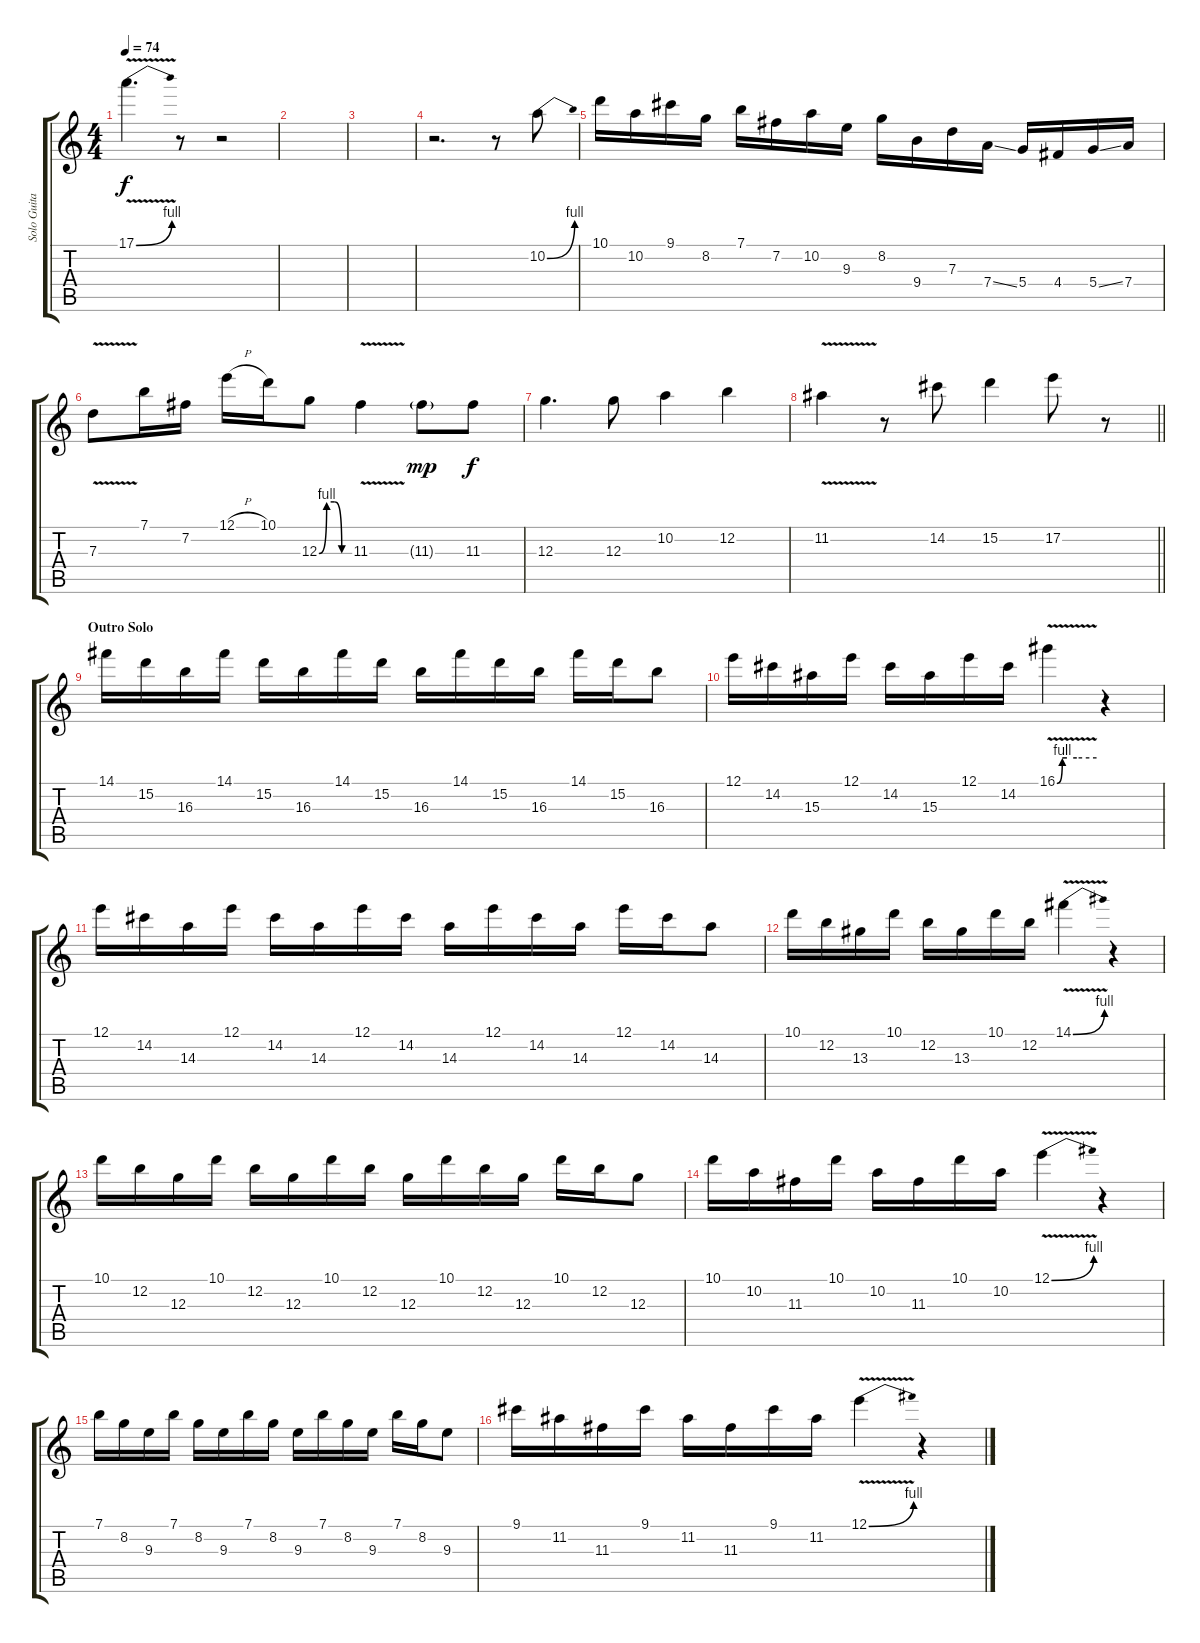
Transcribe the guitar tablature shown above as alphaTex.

\track ("Solo Guitar #1" "Solo Guita") {instrument distortionguitar}
\staff {score tabs}
\tuning (E4 B3 G3 D3 A2 E2) {hide}
\ts (4 4)
\tempo 74
\clef g2
\ks c
17.1{be (bend 0 0 60 4) v}.4{d dy f} r.8 r.2 |
|
|
r.2{d} r.8 10.2{be (bend 0 0 60 4)}.8 |
10.1.16 10.2.16 9.1.16 8.2.16 7.1.16 7.2.16 10.2.16 9.3.16 8.2.16 9.4.16 7.3.16 7.4{ss}.16 5.4.16 4.4.16 5.4{ss}.16 7.4.16 |
7.3{v}.8 7.1.16 7.2.16 12.1{h}.16 10.1.16 12.3{be (custom 0 0 15 4 30 4 45 0 60 0)}.8 11.3{v}.4 11.3{g}.8{dy mp} 11.3.8{dy f} |
12.3.4{d} 12.3.8 10.2.4 12.2.4 |
\barLineRight lightlight
11.2{v}.4 r.8 14.2.8 15.2.4 17.2.8 r.8 |
\section ("" "Outro Solo")
14.1.16 15.2.16 16.3.16 14.1.16 15.2.16 16.3.16 14.1.16 15.2.16 16.3.16 14.1.16 15.2.16 16.3.16 14.1.16 15.2.16 16.3.8 |
12.1.16 14.2.16 15.3.16 12.1.16 14.2.16 15.3.16 12.1.16 14.2.16 16.1{be (custom 0 0 8 4 15 4 30 4 60 4) v}.4 r.4 |
12.1.16 14.2.16 14.3.16 12.1.16 14.2.16 14.3.16 12.1.16 14.2.16 14.3.16 12.1.16 14.2.16 14.3.16 12.1.16 14.2.16 14.3.8 |
10.1.16 12.2.16 13.3.16 10.1.16 12.2.16 13.3.16 10.1.16 12.2.16 14.1{be (bend 0 0 60 4) v}.4 r.4 |
10.1.16 12.2.16 12.3.16 10.1.16 12.2.16 12.3.16 10.1.16 12.2.16 12.3.16 10.1.16 12.2.16 12.3.16 10.1.16 12.2.16 12.3.8 |
10.1.16 10.2.16 11.3.16 10.1.16 10.2.16 11.3.16 10.1.16 10.2.16 12.1{be (bend 0 0 60 4) v}.4 r.4 |
7.1.16 8.2.16 9.3.16 7.1.16 8.2.16 9.3.16 7.1.16 8.2.16 9.3.16 7.1.16 8.2.16 9.3.16 7.1.16 8.2.16 9.3.8 |
9.1.16 11.2.16 11.3.16 9.1.16 11.2.16 11.3.16 9.1.16 11.2.16 12.1{be (bend 0 0 60 4) v}.4 r.4
